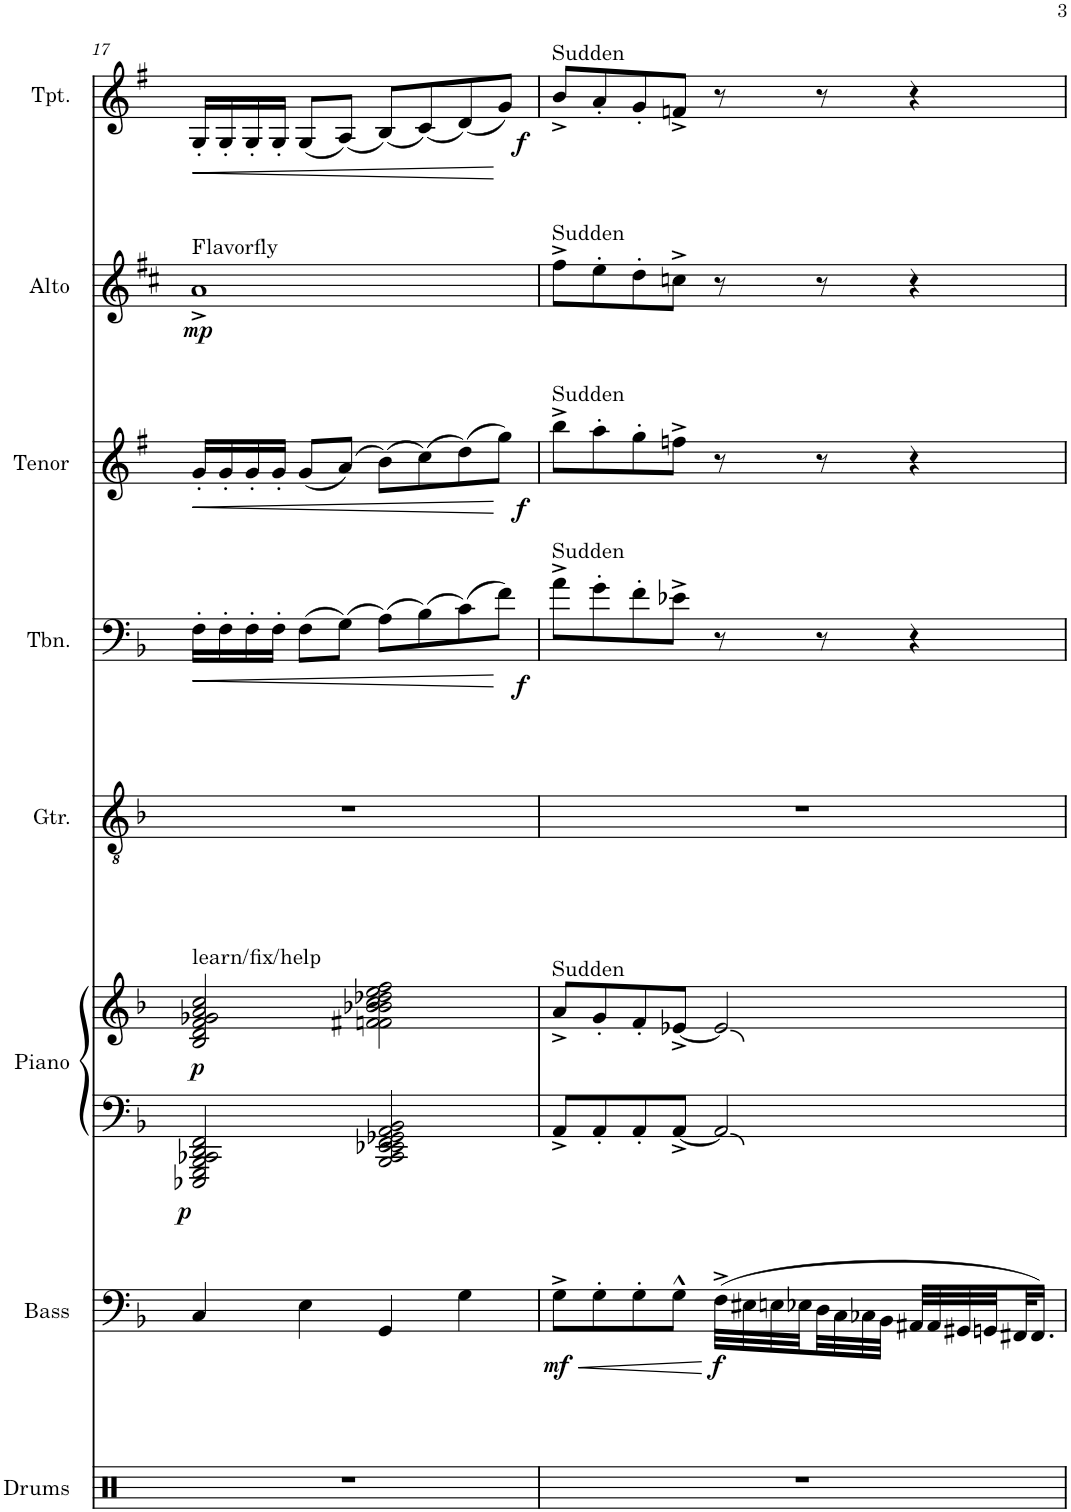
**kern	**kern	**dynam	**kern	**kern	**dynam	**kern	**kern	**dynam	**kern	**dynam	**kern	**dynam	**kern	**dynam
*part8	*part7	*part7	*part6	*part6	*part6	*part5	*part4	*part4	*part3	*part3	*part2	*part2	*part1	*part1
*staff9	*staff8	*staff8	*staff7	*staff6	*staff6/7	*staff5	*staff4	*staff4	*staff3	*staff3	*staff2	*staff2	*staff1	*staff1
*I"Drums	*I"Bass	*	*I"Piano	*	*	*I"Guitar	*I"Trombone	*	*I"Tenor Sax	*	*I"Alto Sax	*	*I"Trumpet	*
*I'Drums	*I'Bass	*	*I'Piano	*	*	*I'Gtr.	*I'Tbn.	*	*I'Tenor	*	*I'Alto	*	*I'Tpt.	*
!!LO:PB:g=z
*clefX	*clefF4	*	*clefF4	*clefG2	*	*clefGv2	*clefF4	*	*clefG2	*	*clefG2	*	*clefG2	*
*	*Trd7c12	*	*	*	*	*	*	*	*Trd8c14	*	*Trd5c9	*	*Trd1c2	*
*k[]	*k[b-]	*	*k[b-]	*k[b-]	*	*k[b-]	*k[b-]	*	*k[f#]	*	*k[f#c#]	*	*k[f#]	*
*M4/4	*M4/4	*	*M4/4	*M4/4	*	*M4/4	*M4/4	*	*M4/4	*	*M4/4	*	*M4/4	*
=17	=17	=17	=17	=17	=17	=17	=17	=17	=17	=17	=17	=17	=17	=17
!	!	!	!	!	!	!	!	!	!	!	!LO:TX:a:t=Flavorfly	!	!	!
!	!	!	!	!LO:TX:a:t=learn/fix/help	!	!	!	!	!	!	!	!	!	!
!	!	!	!	!	!LO:DY:b=2	!	!	!LO:HP:b	!	!LO:HP:b	!	!	!	!LO:HP:b
!	!	!	!	!	!LO:DY:n=1:b	!	!	!	!	!	!	!LO:DY:b	!	!
1r	4C/	.	2EEE-X/ 2GGG/ 2BBB-/ 2CC-X/ 2DD/ 2FF/	2B-/ 2d/ 2f/ 2g-X/ 2a/ 2cc/	p p	1r	16F'\LL	<	16g'/LL	<	1a^	mp	16G'/LL	<
.	.	.	.	.	.	.	16F'\	.	16g'/	.	.	.	16G'/	.
.	.	.	.	.	.	.	16F'\	.	16g'/	.	.	.	16G'/	.
.	.	.	.	.	.	.	16F'\JJ	.	16g'/JJ	.	.	.	16G'/JJ	.
.	4E\	.	.	.	.	.	(8F\L	.	(8g/L	.	.	.	(8G/L	.
.	.	.	.	.	.	.	(8G\J)	.	(8a/J)	.	.	.	(8A/J)	.
.	4GG/	.	2BBB-/ 2CC-/ 2EE-X/ 2EE-/ 2FF/ 2GG-X/ 2AA/ 2BB-/	2fn\ 2f#X\ 2b-X\ 2b-\ 2cc\ 2dd-X\ 2ee\ 2ff\	.	.	(8A\L)	.	(8b\L)	.	.	.	(8B/L)	.
.	.	.	.	.	.	.	(8B-\)	.	(8cc\)	.	.	.	(8c/)	.
.	4G\	.	.	.	.	.	(8c\)	.	(8dd\)	.	.	.	(8d/)	.
!	!	!	!	!	!	!	!	!LO:DY:b	!	!LO:DY:b	!	!	!	!LO:DY:b
.	.	.	.	.	.	.	8f\J)	f	8gg\J)	f	.	.	8g/J)	f
.	.	.	.	.	.	.	.	[	.	[	.	.	.	[
=18	=18	=18	=18	=18	=18	=18	=18	=18	=18	=18	=18	=18	=18	=18
!	!	!	!	!	!	!	!	!	!	!	!	!	!LO:TX:a:t=Sudden	!
!	!	!	!	!	!	!	!	!	!	!	!LO:TX:a:t=Sudden	!	!	!
!	!	!	!	!	!	!	!	!	!LO:TX:a:t=Sudden	!	!	!	!	!
!	!	!	!	!	!	!	!LO:TX:a:t=Sudden	!	!	!	!	!	!	!
!	!	!	!	!LO:TX:a:t=Sudden	!	!	!	!	!	!	!	!	!	!
!	!	!LO:HP:b	!	!	!	!	!	!	!	!	!	!	!	!
!	!	!LO:DY:n=1:b	!	!	!	!	!	!	!	!	!	!	!	!
1r	8G^\L	< mf	8AA^/L	8a^/L	.	1r	8a^\L	.	8bb^\L	.	8ff#^\L	.	8b^/L	.
.	8G'\	.	8AA'/	8g'/	.	.	8g'\	.	8aa'\	.	8ee'\	.	8a'/	.
.	8G'\	.	8AA'/	8f'/	.	.	8f'\	.	8gg'\	.	8dd'\	.	8g'/	.
.	8G^^\J	.	[8AA^/J	[8e-X^/J	.	.	8e-X^\J	.	8ffn^\J	.	8ccn^\J	.	8fn^/J	.
!	!	!LO:DY:n=2:b	!	!	!	!	!	!	!	!	!	!	!	!
.	(32F^\LLL	[ f	2AA/]	2e-/]	.	.	8r	.	8r	.	8r	.	8r	.
.	32E#X\	.	.	.	.	.	.	.	.	.	.	.	.	.
.	32En\	.	.	.	.	.	.	.	.	.	.	.	.	.
.	32E-X\	.	.	.	.	.	.	.	.	.	.	.	.	.
.	32D\	.	.	.	.	.	8r	.	8r	.	8r	.	8r	.
.	32C\	.	.	.	.	.	.	.	.	.	.	.	.	.
.	32C-X\	.	.	.	.	.	.	.	.	.	.	.	.	.
.	32BB-\JJJ	.	.	.	.	.	.	.	.	.	.	.	.	.
.	32AA#X/LLL	.	.	.	.	.	4r	.	4r	.	4r	.	4r	.
.	32AA#/	.	.	.	.	.	.	.	.	.	.	.	.	.
.	32GG#X/	.	.	.	.	.	.	.	.	.	.	.	.	.
.	32GGn/	.	.	.	.	.	.	.	.	.	.	.	.	.
.	32FF#X/J	.	.	.	.	.	.	.	.	.	.	.	.	.
.	16.FF#/JJ)	.	.	.	.	.	.	.	.	.	.	.	.	.
=	=	=	=	=	=	=	=	=	=	=	=	=	=	=
*-	*-	*-	*-	*-	*-	*-	*-	*-	*-	*-	*-	*-	*-	*-
